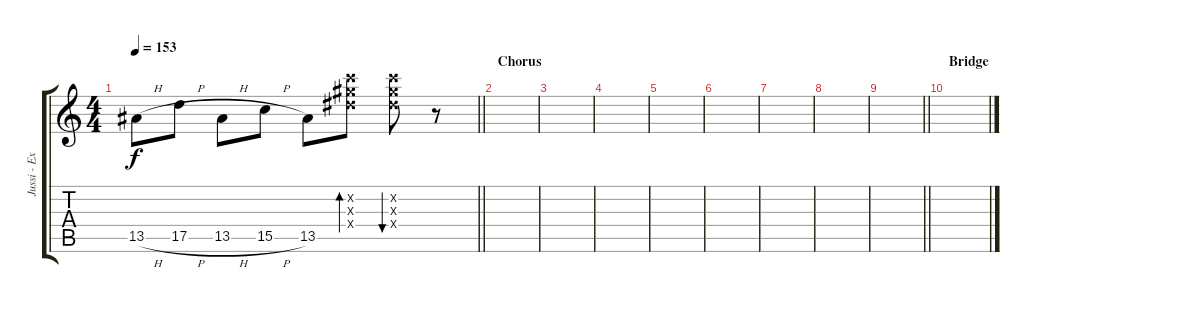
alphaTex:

\track ("Jussi - Extra guitar" "Jussi - Ex") {instrument overdrivenguitar}
\staff {score tabs}
\tuning (E4 B3 G3 D3 A2 D2) {hide}
\ts (4 4)
\tempo 153
\clef g2
\barLineRight lightlight
\ks c
13.5{h}.8{dy f} 17.5{h}.8 13.5{h}.8 15.5{h}.8 13.5.8 (13.2{x} 13.3{x} 13.4{x}).8{bd 120} (13.2{x} 13.3{x} 13.4{x}).8{bu 120} r.8 |
\section ("" "Chorus")
|
|
|
|
|
|
|
\barLineRight lightlight
|
\section ("" "Bridge")
